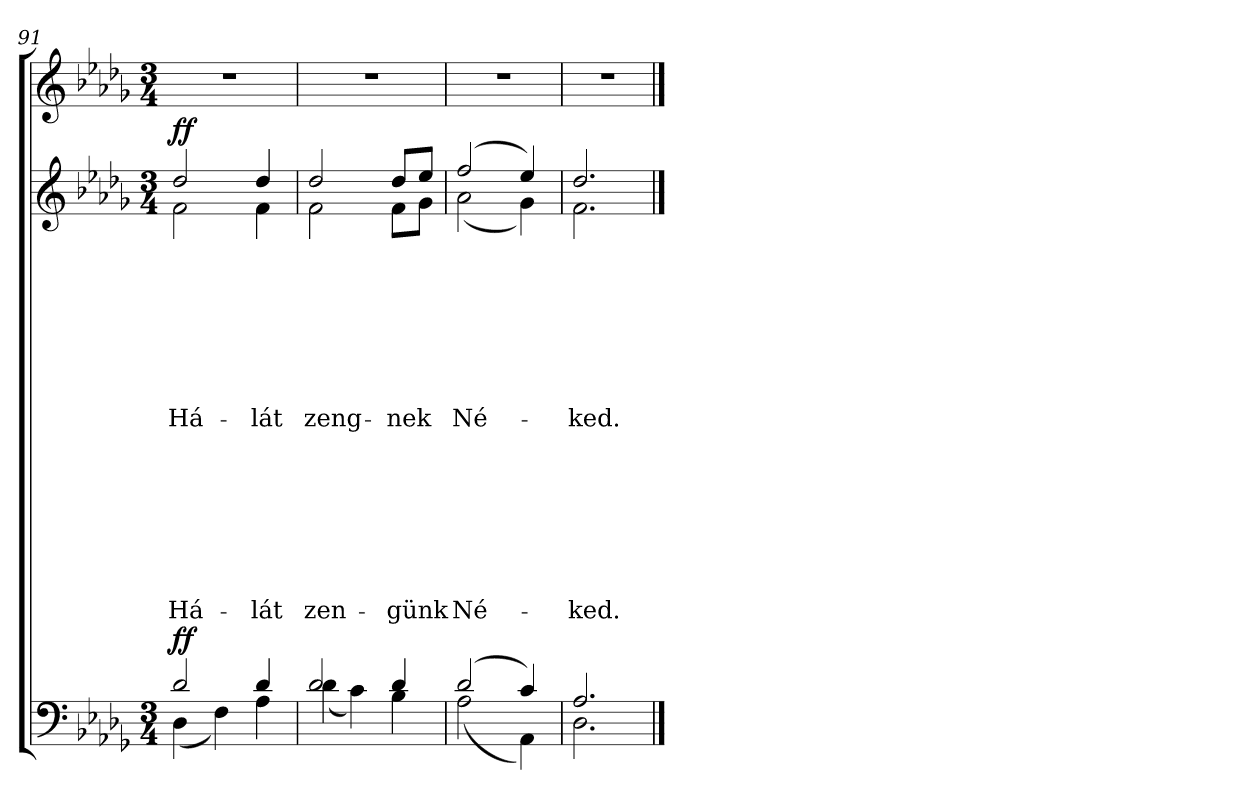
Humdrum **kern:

**kern	**dynam	**kern	**text	**text	**text	**text	**text	**text	**text	**text	**text	**text	**text	**text	**text	**text	**text	**text	**dynam	**kern
*part3	*part3	*part2	*part2	*part2	*part2	*part2	*part2	*part2	*part2	*part2	*part2	*part2	*part2	*part2	*part2	*part2	*part2	*part2	*part2	*part1
*staff3	*staff3	*staff2	*staff2	*staff2	*staff2	*staff2	*staff2	*staff2	*staff2	*staff2	*staff2	*staff2	*staff2	*staff2	*staff2	*staff2	*staff2	*staff2	*staff2	*staff1
!!LO:PB:g=z
*clefF4	*	*clefG2	*	*	*	*	*	*	*	*	*	*	*	*	*	*	*	*	*	*clefG2
*k[b-e-a-d-g-]	*	*k[b-e-a-d-g-]	*	*	*	*	*	*	*	*	*	*	*	*	*	*	*	*	*	*k[b-e-a-d-g-]
*D-:	*	*D-:	*	*	*	*	*	*	*	*	*	*	*	*	*	*	*	*	*	*D-:
*M3/4	*	*M3/4	*	*	*	*	*	*	*	*	*	*	*	*	*	*	*	*	*	*M3/4
=91	=91	=91	=91	=91	=91	=91	=91	=91	=91	=91	=91	=91	=91	=91	=91	=91	=91	=91	=91	=91
*^	*	*	*	*	*	*	*	*	*	*	*	*	*	*	*	*	*	*	*	*
!	!	!	!LO:TX:a:B:t=Kar	!	!	!	!	!	!	!	!	!	!	!	!	!	!	!	!	!	!
!	!	!LO:DY:a	!	!	!	!	!	!	!	!	!LO:LY:b	!	!	!	!	!	!	!	!LO:LY:b	!LO:DY:b	!
*	*	*	*^	*	*	*	*	*	*	*	*	*	*	*	*	*	*	*	*	*	*
2d-/	(<4D-\	ff	2dd-/	2f\	.	.	.	.	.	.	.	Há-	.	.	.	.	.	.	.	Há-	ff	2.r
.	4F\)	.	.	.	.	.	.	.	.	.	.	.	.	.	.	.	.	.	.	.	.	.
!	!	!	!	!	!	!	!	!	!	!	!	!LO:LY:b	!	!	!	!	!	!	!	!LO:LY:b	!	!
4d-/	4A-\	.	4dd-/	4f\	.	.	.	.	.	.	.	-lát	.	.	.	.	.	.	.	-lát	.	.
=92	=92	=92	=92	=92	=92	=92	=92	=92	=92	=92	=92	=92	=92	=92	=92	=92	=92	=92	=92	=92	=92	=92
!	!	!	!	!	!	!	!	!	!	!	!	!LO:LY:b	!	!	!	!	!	!	!	!LO:LY:b	!	!
2d-/	(<4d-\	.	2dd-/	2f\	.	.	.	.	.	.	.	zeng-	.	.	.	.	.	.	.	zen-	.	2.r
.	4c\)	.	.	.	.	.	.	.	.	.	.	.	.	.	.	.	.	.	.	.	.	.
!	!	!	!	!	!	!	!	!	!	!	!	!LO:LY:b	!	!	!	!	!	!	!	!LO:LY:b	!	!
4d-/	4B-\	.	8dd-/L	8f\L	.	.	.	.	.	.	.	-nek	.	.	.	.	.	.	.	-günk	.	.
.	.	.	8ee-/J	8g-\J	.	.	.	.	.	.	.	.	.	.	.	.	.	.	.	.	.	.
=93	=93	=93	=93	=93	=93	=93	=93	=93	=93	=93	=93	=93	=93	=93	=93	=93	=93	=93	=93	=93	=93	=93
!	!	!	!	!	!	!	!	!	!	!	!	!LO:LY:b	!	!	!	!	!	!	!	!LO:LY:b	!	!
(2d-/	(<2A-\	.	(>2ff/	(<2a-\	.	.	.	.	.	.	.	Né-	.	.	.	.	.	.	.	Né-	.	2.r
4c/)	4AA-\)	.	4ee-/)	4g-\)	.	.	.	.	.	.	.	.	.	.	.	.	.	.	.	.	.	.
=94	=94	=94	=94	=94	=94	=94	=94	=94	=94	=94	=94	=94	=94	=94	=94	=94	=94	=94	=94	=94	=94	=94
!	!	!	!	!	!	!	!	!	!	!	!	!LO:LY:b	!	!	!	!	!	!	!	!LO:LY:b	!	!
2.A-/	2.D-\	.	2.dd-/	2.f\	.	.	.	.	.	.	.	-ked.	.	.	.	.	.	.	.	-ked.	.	2.r
*v	*v	*	*	*	*	*	*	*	*	*	*	*	*	*	*	*	*	*	*	*	*	*
*	*	*v	*v	*	*	*	*	*	*	*	*	*	*	*	*	*	*	*	*	*	*
==	==	==	==	==	==	==	==	==	==	==	==	==	==	==	==	==	==	==	==	==
*-	*-	*-	*-	*-	*-	*-	*-	*-	*-	*-	*-	*-	*-	*-	*-	*-	*-	*-	*-	*-
